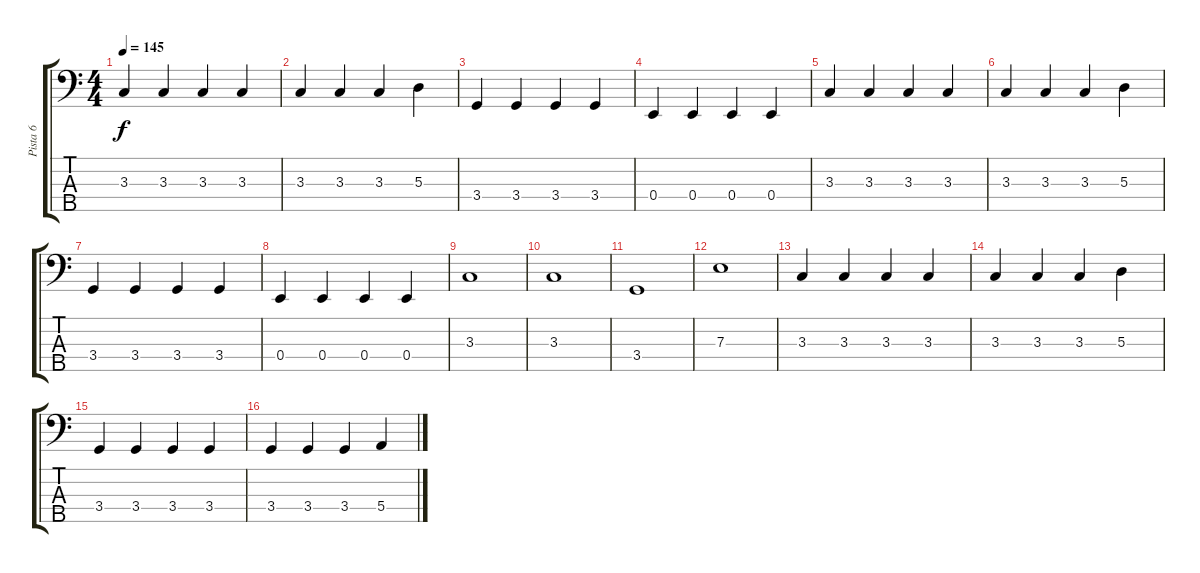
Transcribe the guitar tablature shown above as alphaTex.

\track ("Pista 6" "Pista 6") {instrument electricbassfinger}
\staff {score tabs}
\tuning (G2 D2 A1 E1 B0) {hide}
\ts (4 4)
\tempo 145
\clef f4
\ks c
3.3.4{dy f} 3.3.4 3.3.4 3.3.4 |
3.3.4 3.3.4 3.3.4 5.3.4 |
3.4.4 3.4.4 3.4.4 3.4.4 |
0.4.4 0.4.4 0.4.4 0.4.4 |
3.3.4 3.3.4 3.3.4 3.3.4 |
3.3.4 3.3.4 3.3.4 5.3.4 |
3.4.4 3.4.4 3.4.4 3.4.4 |
0.4.4 0.4.4 0.4.4 0.4.4 |
3.3.1 |
3.3.1 |
3.4.1 |
7.3.1 |
3.3.4 3.3.4 3.3.4 3.3.4 |
3.3.4 3.3.4 3.3.4 5.3.4 |
3.4.4 3.4.4 3.4.4 3.4.4 |
3.4.4 3.4.4 3.4.4 5.4.4
